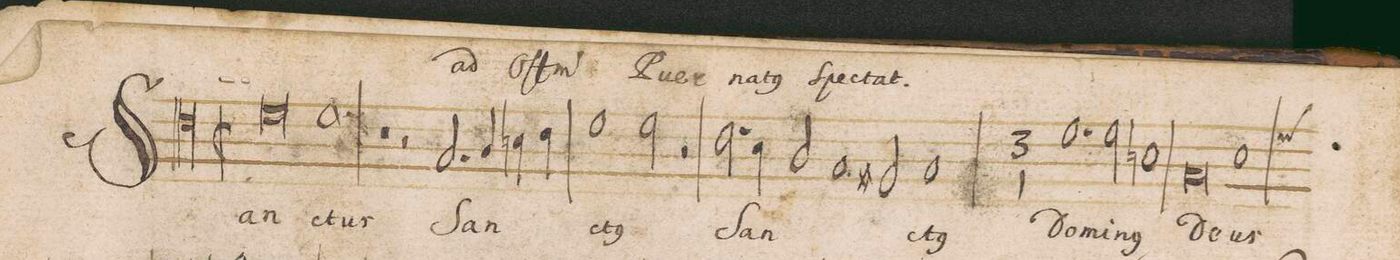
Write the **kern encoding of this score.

**kern	**text
*I"TENOR	*
*clefC4	*
*k[]	*
*met(C|)	*
*M2/1	*
0d	San-
=2	=2
1d	-ctus
1r	.
=3	=3
2r	.
2.G/	San-
4A/	.
4Bn\	.
4c\	.
=4	=4
1d	.
2d\	-ct(us)
2r	.
=5	=5
2.c\	San-
4B\	.
2A/	.
1G	.
=6	=6
2F#X/	.
1G	-ct(us)
=7	=7
*M3/1	*
1.d	Do-
2d\	-mi-
1Bn	-n(us)
=8	=8
0G	De-
*custos:d	*
1B	-us
=9	=9
*-	*-
